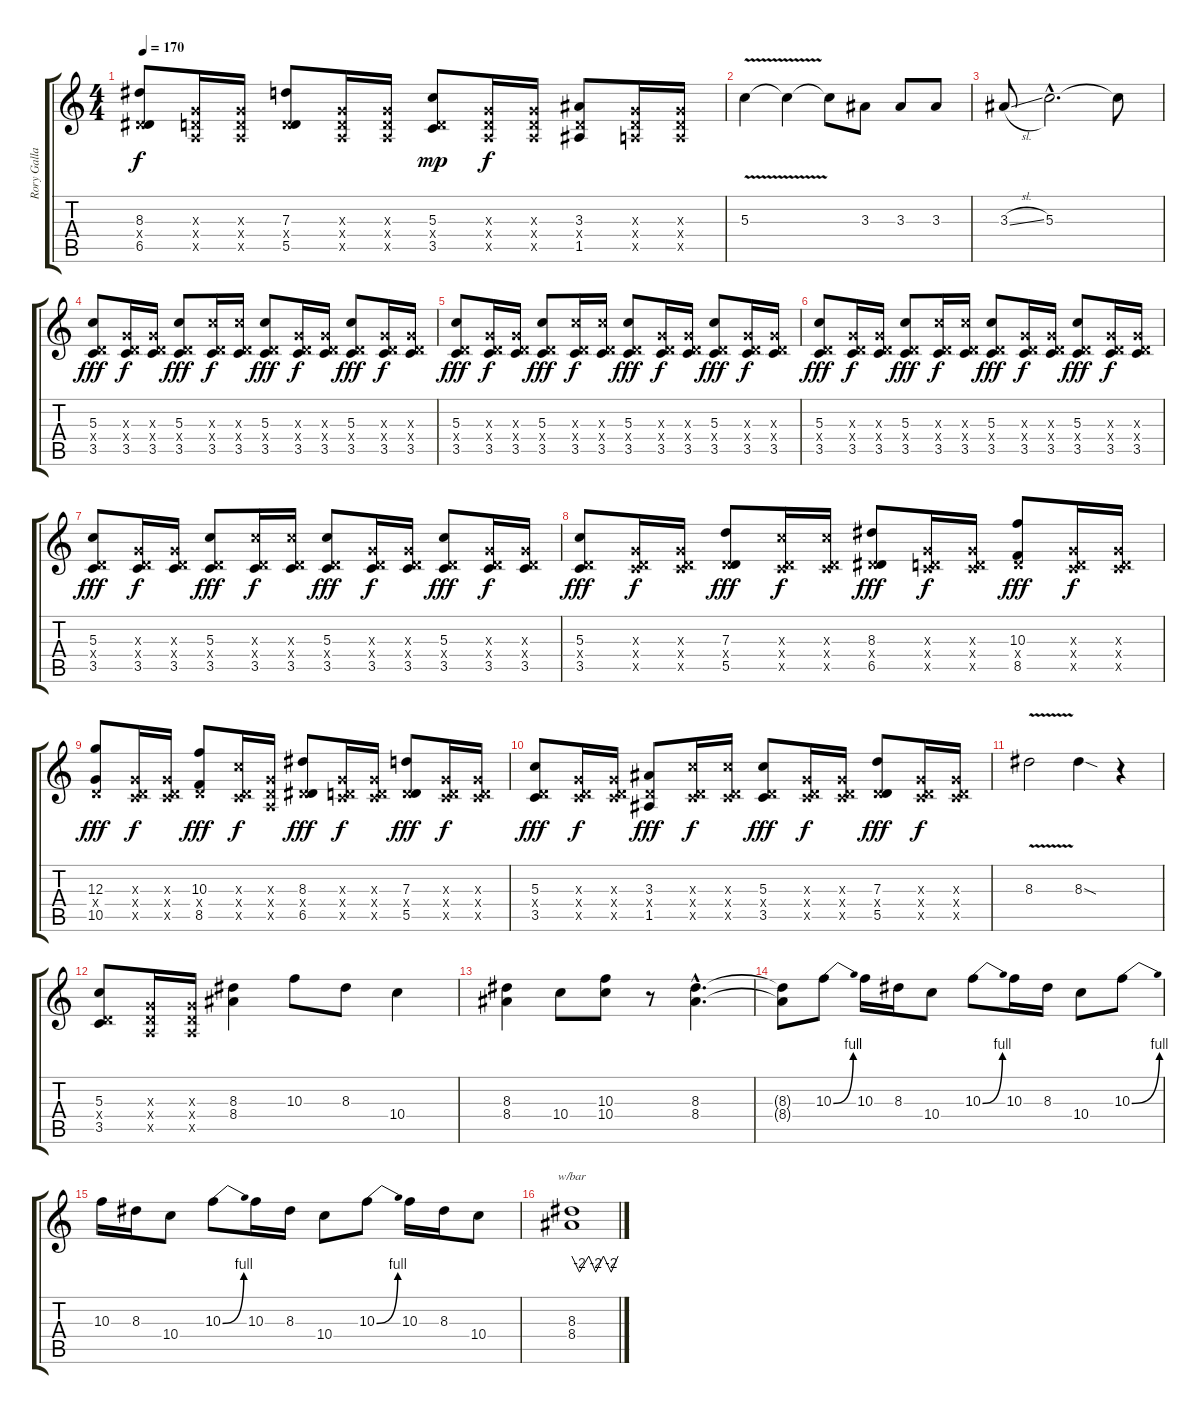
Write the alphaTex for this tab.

\track ("Rory Gallagher Lead" "Rory Galla") {instrument overdrivenguitar}
\staff {score tabs}
\tuning (E4 B3 G3 D3 A2 E2) {hide}
\ts (4 4)
\tempo 170
\clef g2
\ks c
(8.3 0.4{x} 6.5).8{dy f} (0.3{x} 0.4{x} 0.5{x}).16 (0.3{x} 0.4{x} 0.5{x}).16 (7.3 0.4{x} 5.5).8 (0.3{x} 0.4{x} 0.5{x}).16 (0.3{x} 0.4{x} 0.5{x}).16 (5.3 0.4{x} 3.5).8{dy mp} (0.3{x} 0.4{x} 0.5{x}).16{dy f} (0.3{x} 0.4{x} 0.5{x}).16 (3.3 0.4{x} 1.5).8 (0.3{x} 0.4{x} 0.5{x}).16 (0.3{x} 0.4{x} 0.5{x}).16 |
5.3{v}.4 5.3{t}.4 5.3{t}.8 3.3.8 3.3.8 3.3.8 |
3.3{sl}.8 5.3{hac}.2{d} 5.3{t}.8 |
(5.3 0.4{x} 3.5).8{dy fff} (0.3{x} 0.4{x} 3.5).16{dy f} (0.3{x} 0.4{x} 3.5).16 (5.3 0.4{x} 3.5).8{dy fff} (5.3{x} 0.4{x} 3.5).16{dy f} (5.3{x} 0.4{x} 3.5).16 (5.3 0.4{x} 3.5).8{dy fff} (0.3{x} 0.4{x} 3.5).16{dy f} (0.3{x} 0.4{x} 3.5).16 (5.3 0.4{x} 3.5).8{dy fff} (0.3{x} 0.4{x} 3.5).16{dy f} (0.3{x} 0.4{x} 3.5).16 |
(5.3 0.4{x} 3.5).8{dy fff} (0.3{x} 0.4{x} 3.5).16{dy f} (0.3{x} 0.4{x} 3.5).16 (5.3 0.4{x} 3.5).8{dy fff} (5.3{x} 0.4{x} 3.5).16{dy f} (5.3{x} 0.4{x} 3.5).16 (5.3 0.4{x} 3.5).8{dy fff} (0.3{x} 0.4{x} 3.5).16{dy f} (0.3{x} 0.4{x} 3.5).16 (5.3 0.4{x} 3.5).8{dy fff} (0.3{x} 0.4{x} 3.5).16{dy f} (0.3{x} 0.4{x} 3.5).16 |
(5.3 0.4{x} 3.5).8{dy fff volume 11} (0.3{x} 0.4{x} 3.5).16{dy f} (0.3{x} 0.4{x} 3.5).16 (5.3 0.4{x} 3.5).8{dy fff} (5.3{x} 0.4{x} 3.5).16{dy f} (5.3{x} 0.4{x} 3.5).16 (5.3 0.4{x} 3.5).8{dy fff} (0.3{x} 0.4{x} 3.5).16{dy f} (0.3{x} 0.4{x} 3.5).16 (5.3 0.4{x} 3.5).8{dy fff} (0.3{x} 0.4{x} 3.5).16{dy f} (0.3{x} 0.4{x} 3.5).16 |
(5.3 0.4{x} 3.5).8{dy fff} (0.3{x} 0.4{x} 3.5).16{dy f} (0.3{x} 0.4{x} 3.5).16 (5.3 0.4{x} 3.5).8{dy fff} (5.3{x} 0.4{x} 3.5).16{dy f} (5.3{x} 0.4{x} 3.5).16 (5.3 0.4{x} 3.5).8{dy fff} (0.3{x} 0.4{x} 3.5).16{dy f} (0.3{x} 0.4{x} 3.5).16 (5.3 0.4{x} 3.5).8{dy fff} (0.3{x} 0.4{x} 3.5).16{dy f} (0.3{x} 0.4{x} 3.5).16 |
(5.3 0.4{x} 3.5).8{dy fff} (0.3{x} 0.4{x} 3.5{x}).16{dy f} (0.3{x} 0.4{x} 3.5{x}).16 (7.3 0.4{x} 5.5).8{dy fff} (5.3{x} 0.4{x} 3.5{x}).16{dy f} (5.3{x} 0.4{x} 3.5{x}).16 (8.3 0.4{x} 6.5).8{dy fff} (0.3{x} 0.4{x} 3.5{x}).16{dy f} (0.3{x} 0.4{x} 3.5{x}).16 (10.3 0.4{x} 8.5).8{dy fff} (0.3{x} 0.4{x} 3.5{x}).16{dy f} (0.3{x} 0.4{x} 3.5{x}).16 |
(12.3 0.4{x} 10.5).8{dy fff} (0.3{x} 0.4{x} 3.5{x}).16{dy f} (0.3{x} 0.4{x} 3.5{x}).16 (10.3 0.4{x} 8.5).8{dy fff} (5.3{x} 0.4{x} 3.5{x}).16{dy f} (0.3{x} 0.4{x} 0.5{x}).16 (8.3 0.4{x} 6.5).8{dy fff} (0.3{x} 0.4{x} 3.5{x}).16{dy f} (0.3{x} 0.4{x} 3.5{x}).16 (7.3 0.4{x} 5.5).8{dy fff} (0.3{x} 0.4{x} 3.5{x}).16{dy f} (0.3{x} 0.4{x} 3.5{x}).16 |
(5.3 0.4{x} 3.5).8{dy fff volume 8} (0.3{x} 0.4{x} 3.5{x}).16{dy f} (0.3{x} 0.4{x} 3.5{x}).16 (3.3 0.4{x} 1.5).8{dy fff} (5.3{x} 0.4{x} 3.5{x}).16{dy f} (5.3{x} 0.4{x} 3.5{x}).16 (5.3 0.4{x} 3.5).8{dy fff} (0.3{x} 0.4{x} 3.5{x}).16{dy f} (0.3{x} 0.4{x} 3.5{x}).16 (7.3 0.4{x} 5.5).8{dy fff} (0.3{x} 0.4{x} 3.5{x}).16{dy f} (0.3{x} 0.4{x} 3.5{x}).16 |
8.3{v}.2 8.3{sod}.4 r.4 |
(5.3 0.4{x} 3.5).8 (0.3{x} 0.4{x} 0.5{x}).16 (0.3{x} 0.4{x} 0.5{x}).16 (8.3 8.4).4 10.3.8 8.3.8 10.4.4 |
(8.3 8.4).4 10.4.8 (10.3 10.4).8 r.8 (8.3{hac} 8.4{hac}).4{d} |
(8.3{t} 8.4{t}).8 10.3{be (bend 0 0 60 4)}.8 10.3.16 8.3.16 10.4.8 10.3{be (bend 0 0 60 4)}.8 10.3.16 8.3.16 10.4.8 10.3{be (bend 0 0 60 4)}.8 |
10.3.16{volume 4} 8.3.16 10.4.8 10.3{be (bend 0 0 60 4)}.8 10.3.16 8.3.16 10.4.8 10.3{be (bend 0 0 60 4)}.8 10.3.16 8.3.16 10.4.8 |
(8.3 8.4).1{tbe (custom default 0 0 10 -8 22 0 31 -8 41 0 51 -8 60 0)}
